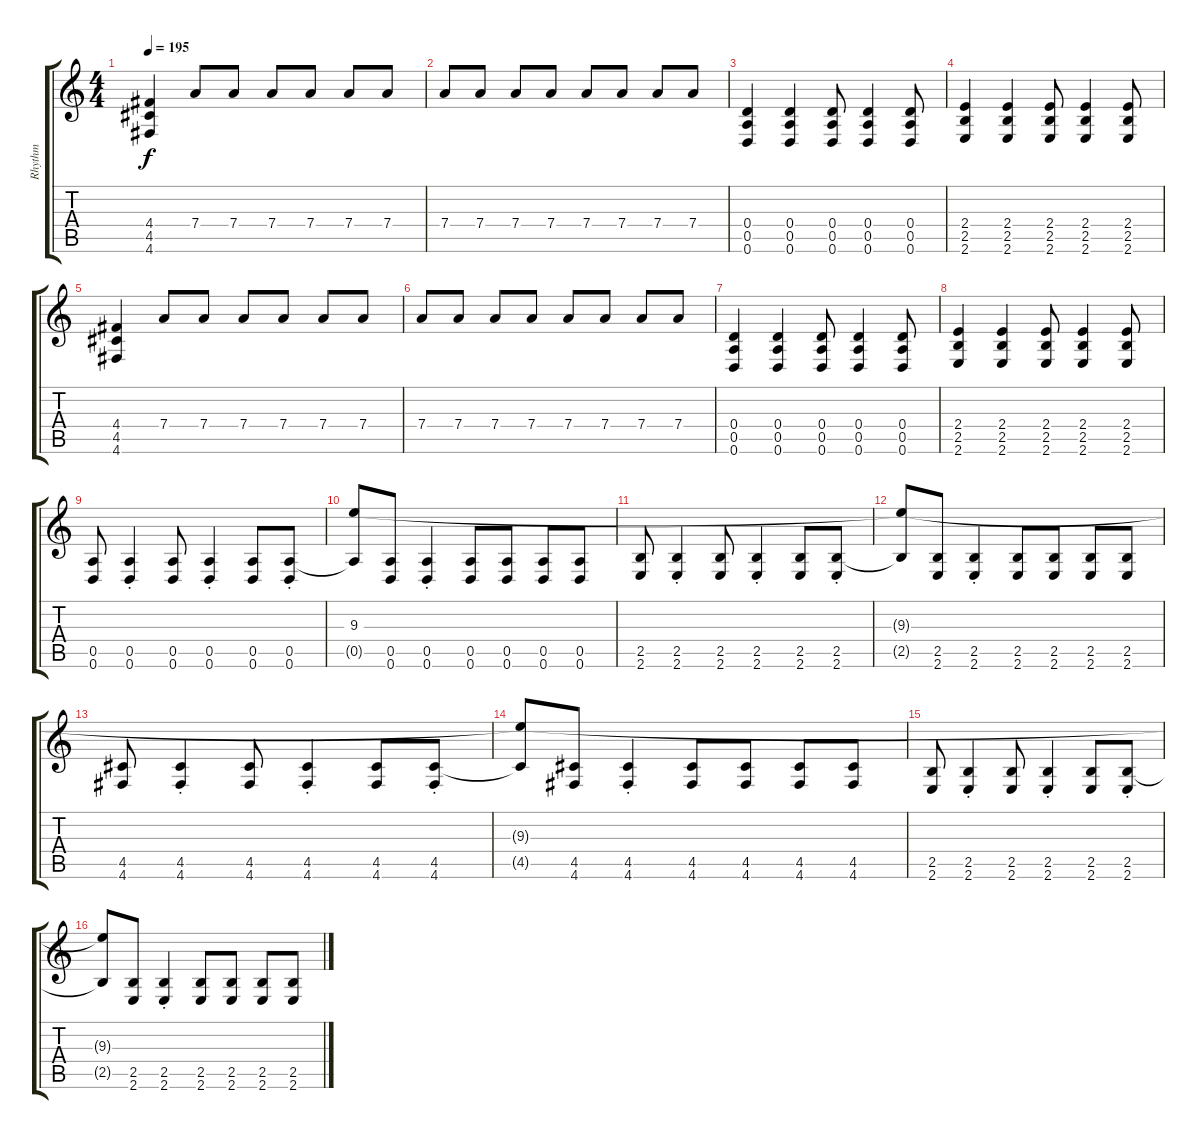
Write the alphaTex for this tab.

\track ("Rhythm" "Rhythm") {instrument overdrivenguitar}
\staff {score tabs}
\tuning (E4 B3 G3 D3 A2 D2) {hide}
\ts (4 4)
\tempo 195
\clef g2
\ks c
(4.4 4.5 4.6).4{dy f} 7.4.8 7.4.8 7.4.8 7.4.8 7.4.8 7.4.8 |
7.4.8 7.4.8 7.4.8 7.4.8 7.4.8 7.4.8 7.4.8 7.4.8 |
(0.4 0.5 0.6).4 (0.4 0.5 0.6).4 (0.4 0.5 0.6).8 (0.4 0.5 0.6).4 (0.4 0.5 0.6).8 |
(2.4 2.5 2.6).4 (2.4 2.5 2.6).4 (2.4 2.5 2.6).8 (2.4 2.5 2.6).4 (2.4 2.5 2.6).8 |
(4.4 4.5 4.6).4 7.4.8 7.4.8 7.4.8 7.4.8 7.4.8 7.4.8 |
7.4.8 7.4.8 7.4.8 7.4.8 7.4.8 7.4.8 7.4.8 7.4.8 |
(0.4 0.5 0.6).4 (0.4 0.5 0.6).4 (0.4 0.5 0.6).8 (0.4 0.5 0.6).4 (0.4 0.5 0.6).8 |
(2.4 2.5 2.6).4 (2.4 2.5 2.6).4 (2.4 2.5 2.6).8 (2.4 2.5 2.6).4 (2.4 2.5 2.6).8 |
(0.5 0.6).8 (0.5{st} 0.6{st}).4 (0.5 0.6).8 (0.5{st} 0.6{st}).4 (0.5 0.6).8 (0.5{st} 0.6{st}).8 |
(9.3 0.5{t}).8 (0.5 0.6).8 (0.5{st} 0.6{st}).4 (0.5 0.6).8 (0.5 0.6).8 (0.5 0.6).8 (0.5 0.6).8 |
(2.5 2.6).8 (2.5{st} 2.6{st}).4 (2.5 2.6).8 (2.5{st} 2.6{st}).4 (2.5 2.6).8 (2.5{st} 2.6{st}).8 |
(9.3{t} 2.5{t}).8 (2.5 2.6).8 (2.5{st} 2.6{st}).4 (2.5 2.6).8 (2.5 2.6).8 (2.5 2.6).8 (2.5 2.6).8 |
(4.5 4.6).8 (4.5{st} 4.6{st}).4 (4.5 4.6).8 (4.5{st} 4.6{st}).4 (4.5 4.6).8 (4.5{st} 4.6{st}).8 |
(9.3{t} 4.5{t}).8 (4.5 4.6).8 (4.5{st} 4.6{st}).4 (4.5 4.6).8 (4.5 4.6).8 (4.5 4.6).8 (4.5 4.6).8 |
(2.5 2.6).8 (2.5{st} 2.6{st}).4 (2.5 2.6).8 (2.5{st} 2.6{st}).4 (2.5 2.6).8 (2.5{st} 2.6{st}).8 |
(9.3{t} 2.5{t}).8 (2.5 2.6).8 (2.5{st} 2.6{st}).4 (2.5 2.6).8 (2.5 2.6).8 (2.5 2.6).8 (2.5 2.6).8
